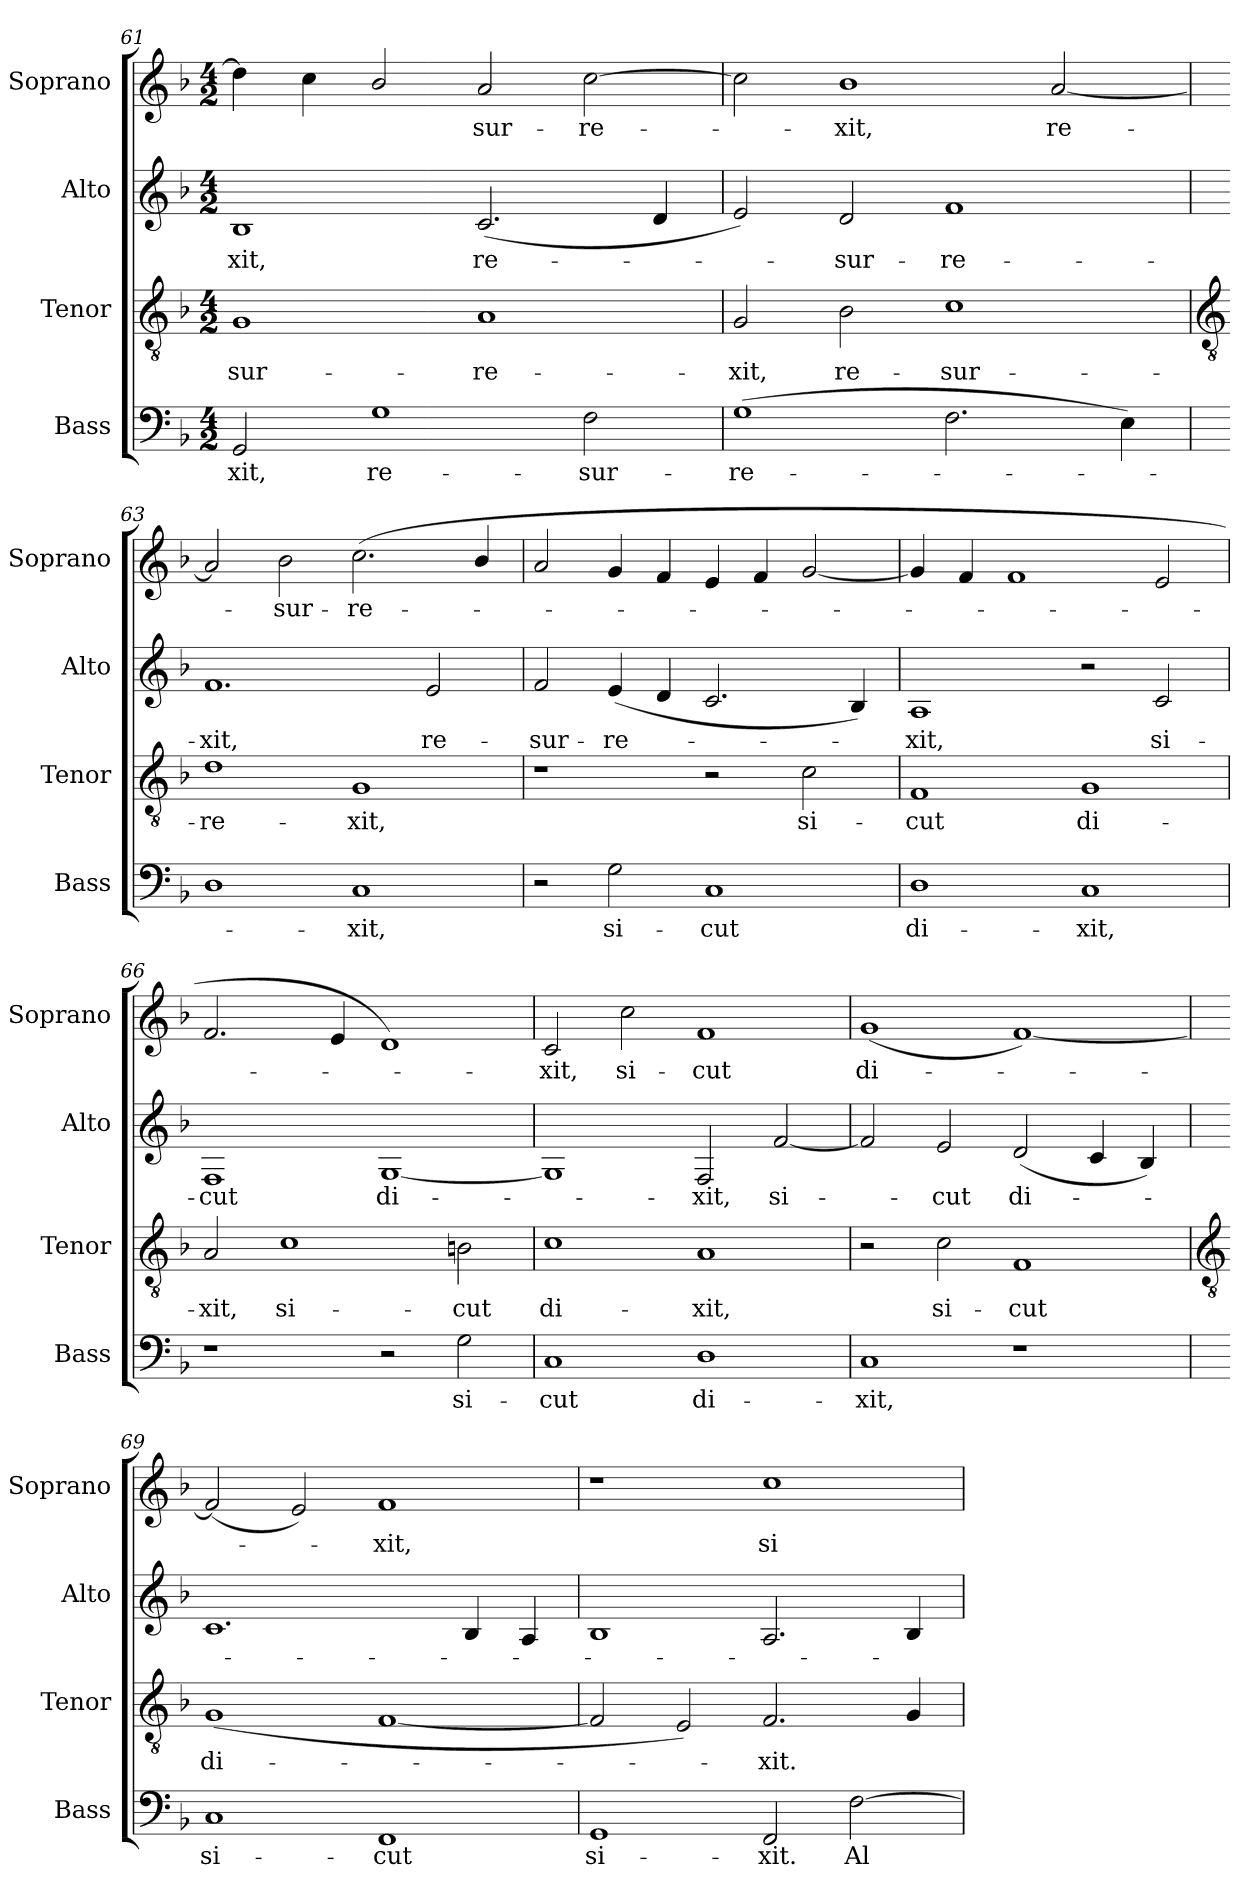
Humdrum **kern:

**kern	**text	**kern	**text	**kern	**text	**kern	**text
*part4	*part4	*part3	*part3	*part2	*part2	*part1	*part1
*staff4	*staff4	*staff3	*staff3	*staff2	*staff2	*staff1	*staff1
*I"Bass	*	*I"Tenor	*	*I"Alto	*	*I"Soprano	*
*I'Bass	*	*I'Tenor	*	*I'Alto	*	*I'Soprano	*
*clefF4	*	*clefGv2	*	*clefG2	*	*clefG2	*
*k[b-]	*	*k[b-]	*	*k[b-]	*	*k[b-]	*
*F:	*	*F:	*	*F:	*	*F:	*
*M4/2	*	*M4/2	*	*M4/2	*	*M4/2	*
=61	=61	=61	=61	=61	=61	=61	=61
!	!LO:LY:b	!	!LO:LY:b	!	!LO:LY:b	!	!
2GG	-xit,	1G	-sur-	1B-	-xit,	4dd]	.
.	.	.	.	.	.	4cc	.
!	!LO:LY:b	!	!	!	!	!	!
1G	re-	.	.	.	.	2b-/	.
!	!	!	!LO:LY:b	!	!LO:LY:b	!	!LO:LY:b
.	.	1A	-re-	(<2.c	re-	2a/	sur-
!	!LO:LY:b	!	!	!	!	!	!LO:LY:b
2F	-sur-	.	.	.	.	[2cc	-re-
.	.	.	.	4d	.	.	.
=62	=62	=62	=62	=62	=62	=62	=62
!	!LO:LY:b	!	!LO:LY:b	!	!	!	!
(>1G	-re-	2G	-xit,	2e)	.	2cc]	.
!	!	!	!LO:LY:b	!	!LO:LY:b	!	!LO:LY:b
.	.	2B-	re-	2d	sur-	1b-	xit,
!	!	!	!LO:LY:b	!	!LO:LY:b	!	!
2.F	.	1c	-sur-	1f	-re-	.	.
!	!	!	!	!	!	!	!LO:LY:b
.	.	.	.	.	.	[2a	re-
4E)	.	.	.	.	.	.	.
!!LO:LB:g=z
=63	=63	=63	=63	=63	=63	=63	=63
*	*	*clefGv2	*	*	*	*	*
!	!	!	!LO:LY:b	!	!LO:LY:b	!	!
1D	.	1d	-re-	1.f	-xit,	2a]	.
!	!	!	!	!	!	!	!LO:LY:b
.	.	.	.	.	.	2b-	sur-
!	!LO:LY:b	!	!LO:LY:b	!	!	!	!LO:LY:b
1C	xit,	1G	-xit,	.	.	(<2.cc	-re-
!	!	!	!	!	!LO:LY:b	!	!
.	.	.	.	2e	re-	.	.
.	.	.	.	.	.	4b-/	.
=64	=64	=64	=64	=64	=64	=64	=64
!	!	!	!	!	!LO:LY:b	!	!
2r	.	1r	.	2f	-sur-	2a	.
!	!LO:LY:b	!	!	!	!LO:LY:b	!	!
2G	si-	.	.	(<4e	-re-	4g	.
.	.	.	.	4d	.	4f	.
!	!LO:LY:b	!	!	!	!	!	!
1C	-cut	2r	.	2.c	.	4e	.
.	.	.	.	.	.	4f	.
!	!	!	!LO:LY:b	!	!	!	!
.	.	2c	si-	.	.	[2g	.
.	.	.	.	4B-)	.	.	.
=65	=65	=65	=65	=65	=65	=65	=65
!	!LO:LY:b	!	!LO:LY:b	!	!LO:LY:b	!	!
1D	di-	1F	-cut	1A	xit,	4g]	.
.	.	.	.	.	.	4f	.
.	.	.	.	.	.	1f	.
!	!LO:LY:b	!	!LO:LY:b	!	!	!	!
1C	-xit,	1G	di-	2r	.	.	.
!	!	!	!	!	!LO:LY:b	!	!
.	.	.	.	2c	si-	2e	.
=66	=66	=66	=66	=66	=66	=66	=66
!	!	!	!LO:LY:b	!	!LO:LY:b	!	!
1r	.	2A	-xit,	1F	-cut	2.f	.
!	!	!	!LO:LY:b	!	!	!	!
.	.	1c	si-	.	.	.	.
.	.	.	.	.	.	4e	.
!	!	!	!	!	!LO:LY:b	!	!
2r	.	.	.	[1G	di-	1d)	.
!	!LO:LY:b	!	!LO:LY:b	!	!	!	!
2G	si-	2B	-cut	.	.	.	.
=67	=67	=67	=67	=67	=67	=67	=67
!	!LO:LY:b	!	!LO:LY:b	!	!	!	!LO:LY:b
1C	-cut	1c	di-	1G]	.	2c	xit,
!	!	!	!	!	!	!	!LO:LY:b
.	.	.	.	.	.	2cc	si-
!	!LO:LY:b	!	!LO:LY:b	!	!LO:LY:b	!	!LO:LY:b
1D	di-	1A	-xit,	2F	xit,	1f	-cut
!	!	!	!	!	!LO:LY:b	!	!
.	.	.	.	[2f	si-	.	.
=68	=68	=68	=68	=68	=68	=68	=68
!	!LO:LY:b	!	!	!	!	!	!LO:LY:b
1C	-xit,	2r	.	2f]	.	(<1g	di-
!	!	!	!LO:LY:b	!	!LO:LY:b	!	!
.	.	2c	si-	2e	cut	.	.
!	!	!	!LO:LY:b	!	!LO:LY:b	!	!
1r	.	1F	-cut	(<2d	di-	[1f)	.
.	.	.	.	4c	.	.	.
.	.	.	.	4B-)	.	.	.
!!LO:LB:g=z
=69	=69	=69	=69	=69	=69	=69	=69
*	*	*clefGv2	*	*	*	*	*
!	!LO:LY:b	!	!LO:LY:b	!	!	!	!
1C	si-	(<1G	di-	1.c	.	(<2f]	.
.	.	.	.	.	.	2e)	.
!	!LO:LY:b	!	!	!	!	!	!LO:LY:b
1FF	-cut	[1F	.	.	.	1f	xit,
.	.	.	.	4B-	.	.	.
.	.	.	.	4A	.	.	.
=70	=70	=70	=70	=70	=70	=70	=70
!	!LO:LY:b	!	!	!	!	!	!
1GG	si-	2F]	.	1B-	.	1r	.
.	.	2E)	.	.	.	.	.
!	!LO:LY:b	!	!LO:LY:b	!	!	!	!LO:LY:b
2FF	-xit.	2.F	xit.	2.A	.	1cc	si-
!	!LO:LY:b	!	!	!	!	!	!
[2F	Al-	.	.	.	.	.	.
.	.	4G	.	4B-	.	.	.
=	=	=	=	=	=	=	=
*-	*-	*-	*-	*-	*-	*-	*-
